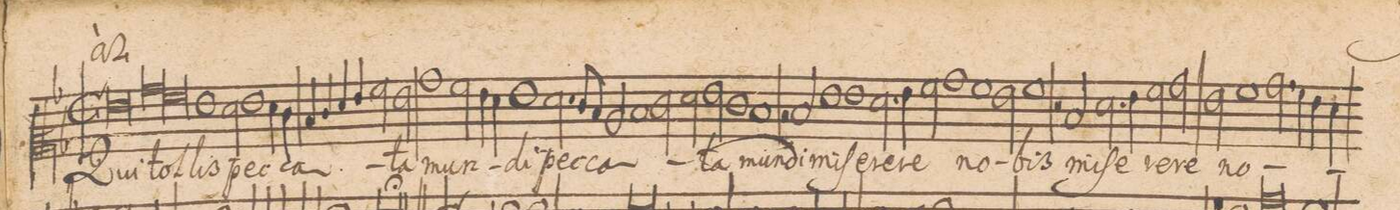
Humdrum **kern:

**kern	**text
*I"ALTVS.	*
*clefC2	*
*k[b-]	*
*met(C|)	*
*M2/1	*
0g	Qui
=70-	=70-
*lig	*
1b-	tol-
1a	.
*Xlig	*
=71-	=71-
1g	-lis
2f\	pec-
1g\	-ca-
=72-	=72-
4f\	.
4e\	.
4d/	.
4e/	.
4f/	.
4g/	.
=73-	=73-
2a\	.
2g\	-ta
1b-	mun-
=74-	=74-
2a\	.
4g\	.
4f\	.
1g	-di
=75-	=75-
2.f\	pec-
8e/L	.
8d/J	.
2c/	-ca-
1d/	.
=76-	=76-
2e\	.
2f\	.
2g\	-ta
=77-	=77-
1e	mun-
1d	-di
=78-	=78-
2rc	.
2d/	mi-
1g	-ſe-
=79-	=79-
1g	-re-
2.f\	-re
4g\	.
=80-	=80-
2a\	.
1b-	.
1a\	no-
=81-	=81-
2g\	.
1a	-bis
=82-	=82-
2r	.
2d/	mi-
2.f\	-ſe-
4g\	.
=83-	=83-
2a\	-re-
2b-\	-re
2g\	no-
1a\	.
=84-	=84-
2.b-\	.
4a\	.
4g\	.
4f\	.
=85-	=85-
*-	*-
